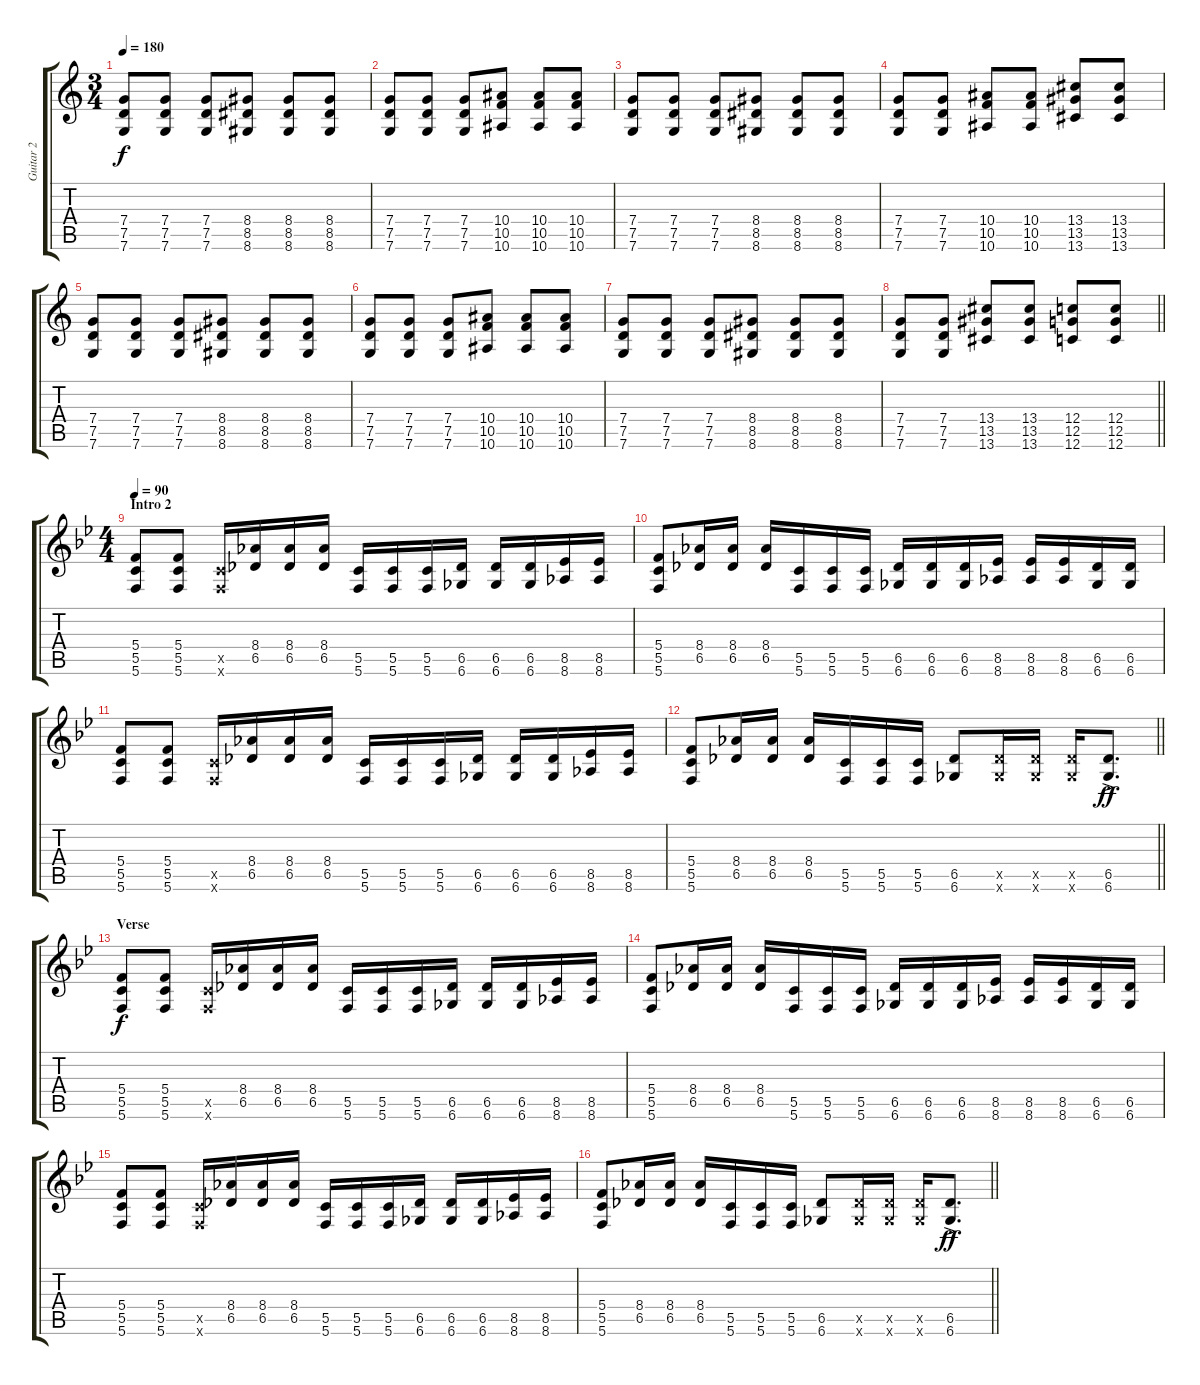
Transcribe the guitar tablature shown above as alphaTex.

\track ("Guitar 2" "Guitar 2") {instrument distortionguitar}
\staff {score tabs}
\tuning (D4 A3 F3 C3 G2 C2) {hide}
\ts (3 4)
\tempo 180
\clef g2
\ks c
(7.4 7.5 7.6).8{dy f} (7.4 7.5 7.6).8 (7.4 7.5 7.6).8 (8.4 8.5 8.6).8 (8.4 8.5 8.6).8 (8.4 8.5 8.6).8 |
(7.4 7.5 7.6).8 (7.4 7.5 7.6).8 (7.4 7.5 7.6).8 (10.4 10.5 10.6).8 (10.4 10.5 10.6).8 (10.4 10.5 10.6).8 |
(7.4 7.5 7.6).8 (7.4 7.5 7.6).8 (7.4 7.5 7.6).8 (8.4 8.5 8.6).8 (8.4 8.5 8.6).8 (8.4 8.5 8.6).8 |
(7.4 7.5 7.6).8 (7.4 7.5 7.6).8 (10.4 10.5 10.6).8 (10.4 10.5 10.6).8 (13.4 13.5 13.6).8 (13.4 13.5 13.6).8 |
(7.4 7.5 7.6).8 (7.4 7.5 7.6).8 (7.4 7.5 7.6).8 (8.4 8.5 8.6).8 (8.4 8.5 8.6).8 (8.4 8.5 8.6).8 |
(7.4 7.5 7.6).8 (7.4 7.5 7.6).8 (7.4 7.5 7.6).8 (10.4 10.5 10.6).8 (10.4 10.5 10.6).8 (10.4 10.5 10.6).8 |
(7.4 7.5 7.6).8 (7.4 7.5 7.6).8 (7.4 7.5 7.6).8 (8.4 8.5 8.6).8 (8.4 8.5 8.6).8 (8.4 8.5 8.6).8 |
\barLineRight lightlight
(7.4 7.5 7.6).8 (7.4 7.5 7.6).8 (13.4 13.5 13.6).8 (13.4 13.5 13.6).8 (12.4 12.5 12.6).8 (12.4 12.5 12.6).8 |
\ts (4 4)
\section ("" "Intro 2")
\tempo 90
\ks bb
(5.4 5.5 5.6).8 (5.4 5.5 5.6).8 (5.5{x} 5.6{x}).16 (8.4 6.5).16 (8.4 6.5).16 (8.4 6.5).16 (5.5 5.6).16 (5.5 5.6).16 (5.5 5.6).16 (6.5 6.6).16 (6.5 6.6).16 (6.5 6.6).16 (8.5 8.6).16 (8.5 8.6).16 |
(5.4 5.5 5.6).8 (8.4 6.5).16 (8.4 6.5).16 (8.4 6.5).16 (5.5 5.6).16 (5.5 5.6).16 (5.5 5.6).16 (6.5 6.6).16 (6.5 6.6).16 (6.5 6.6).16 (8.5 8.6).16 (8.5 8.6).16 (8.5 8.6).16 (6.5 6.6).16 (6.5 6.6).16 |
(5.4 5.5 5.6).8 (5.4 5.5 5.6).8 (5.5{x} 5.6{x}).16 (8.4 6.5).16 (8.4 6.5).16 (8.4 6.5).16 (5.5 5.6).16 (5.5 5.6).16 (5.5 5.6).16 (6.5 6.6).16 (6.5 6.6).16 (6.5 6.6).16 (8.5 8.6).16 (8.5 8.6).16 |
\barLineRight lightlight
(5.4 5.5 5.6).8 (8.4 6.5).16 (8.4 6.5).16 (8.4 6.5).16 (5.5 5.6).16 (5.5 5.6).16 (5.5 5.6).16 (6.5 6.6).8 (6.5{x} 6.6{x}).16 (6.5{x} 6.6{x}).16 (6.5{x} 6.6{x}).16 (6.5{ac} 6.6{ac}).8{d dy ff} |
\section ("" "Verse")
(5.4 5.5 5.6).8{dy f} (5.4 5.5 5.6).8 (5.5{x} 5.6{x}).16 (8.4 6.5).16 (8.4 6.5).16 (8.4 6.5).16 (5.5 5.6).16 (5.5 5.6).16 (5.5 5.6).16 (6.5 6.6).16 (6.5 6.6).16 (6.5 6.6).16 (8.5 8.6).16 (8.5 8.6).16 |
(5.4 5.5 5.6).8 (8.4 6.5).16 (8.4 6.5).16 (8.4 6.5).16 (5.5 5.6).16 (5.5 5.6).16 (5.5 5.6).16 (6.5 6.6).16 (6.5 6.6).16 (6.5 6.6).16 (8.5 8.6).16 (8.5 8.6).16 (8.5 8.6).16 (6.5 6.6).16 (6.5 6.6).16 |
(5.4 5.5 5.6).8 (5.4 5.5 5.6).8 (5.5{x} 5.6{x}).16 (8.4 6.5).16 (8.4 6.5).16 (8.4 6.5).16 (5.5 5.6).16 (5.5 5.6).16 (5.5 5.6).16 (6.5 6.6).16 (6.5 6.6).16 (6.5 6.6).16 (8.5 8.6).16 (8.5 8.6).16 |
\barLineRight lightlight
(5.4 5.5 5.6).8 (8.4 6.5).16 (8.4 6.5).16 (8.4 6.5).16 (5.5 5.6).16 (5.5 5.6).16 (5.5 5.6).16 (6.5 6.6).8 (6.5{x} 6.6{x}).16 (6.5{x} 6.6{x}).16 (6.5{x} 6.6{x}).16 (6.5{ac} 6.6{ac}).8{d dy ff}
